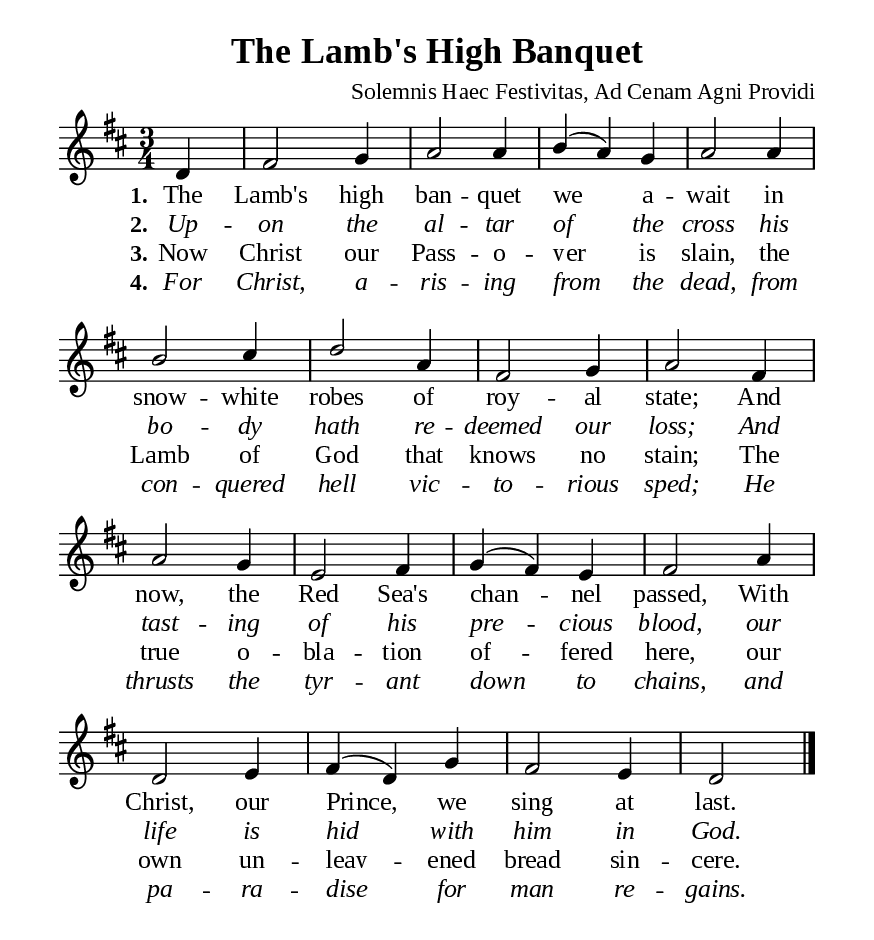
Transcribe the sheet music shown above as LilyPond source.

\version "2.18.2"

\header {
  title = "The Lamb's High Banquet"
  composer = "Solemnis Haec Festivitas, Ad Cenam Agni Providi"
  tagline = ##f
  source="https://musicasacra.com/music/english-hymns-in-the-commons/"
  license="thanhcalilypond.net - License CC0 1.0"
}

global= {
  \key d \major
  \time 3/4
  \override Score.BarNumber.break-visibility = ##(#f #f #f)
  \override Lyrics.LyricSpace.minimum-distance = #3.0
}

\paper {
  #(set-paper-size "a5")
  top-margin = 10\mm
  bottom-marign = 10\mm
  left-margin = 10\mm
  right-margin = 10\mm
  indent = #0
  #(define fonts
	 (make-pango-font-tree "Liberation Serif"
	 		       "Liberation Serif"
			       "Liberation Serif"
			       (/ 20 20)))
  system-system-spacing = #'((basic-distance . 3) (padding . 3))
}

printItalic = \with {
  \override LyricText.font-shape = #'italic
}

% Verse music
musicVerseSoprano = \relative c' {
                    \partial 4 d4 |
  %{	01	%} fis2 g4 |
  %{	02	%} a2 a4 |
  %{	03	%} b (a) g |
  %{	04	%} a2 a4 |
  %{	05	%} b2 cis4 |
  %{	06	%} d2 a4 |
  %{	07	%} fis2 g4 |
  %{	08	%} a2 fis4 |
  %{	09	%} a2 g4 |
  %{	10	%} e2 fis4 |
  %{	11	%} g (fis) e |
  %{	12	%} fis2 a4 |
  %{	13	%} d,2 e4 |
  %{	14	%} fis (d) g |
  %{	15	%} fis2 e4 |
                    d2 \bar "|."
}

% Verse lyrics
verseOne = \lyricmode {
  \set stanza = #"1."
  The Lamb's high ban -- quet we a -- wait in snow -- white robes of roy -- al state;
  And now, the Red Sea's chan -- nel passed,
  With Christ, our Prince, we sing at last.
}

verseTwo = \lyricmode {
  \set stanza = #"2."
  Up -- on the al -- tar of the cross
  his bo -- dy hath re -- deemed our loss;
  And tast -- ing of his pre -- cious blood,
  our life is hid with him in God.
}

verseThree = \lyricmode {
  \set stanza = #"3."
  Now Christ our Pass -- o -- ver is slain,
  the Lamb of God that knows no stain;
  The true o -- bla -- tion of -- fered here,
  our own un -- leav -- ened bread sin -- cere.
}

verseFour = \lyricmode {
  \set stanza = #"4."
  For Christ, a -- ris -- ing from the dead,
  from con -- quered hell vic -- to -- rious sped;
  He thrusts the tyr -- ant down to chains,
  and pa -- ra -- dise for man re -- gains.
}

% Layout
\score {
    \new ChoirStaff <<
      \new Staff <<
        \clef "treble"
        \new Voice = "sopranos" { \global \stemUp \slurUp \musicVerseSoprano }
      >>
      \new Lyrics \lyricsto sopranos \verseOne
      \new Lyrics \printItalic \lyricsto sopranos \verseTwo
      \new Lyrics \lyricsto sopranos \verseThree
      \new Lyrics \printItalic \lyricsto sopranos \verseFour
    >>
}
